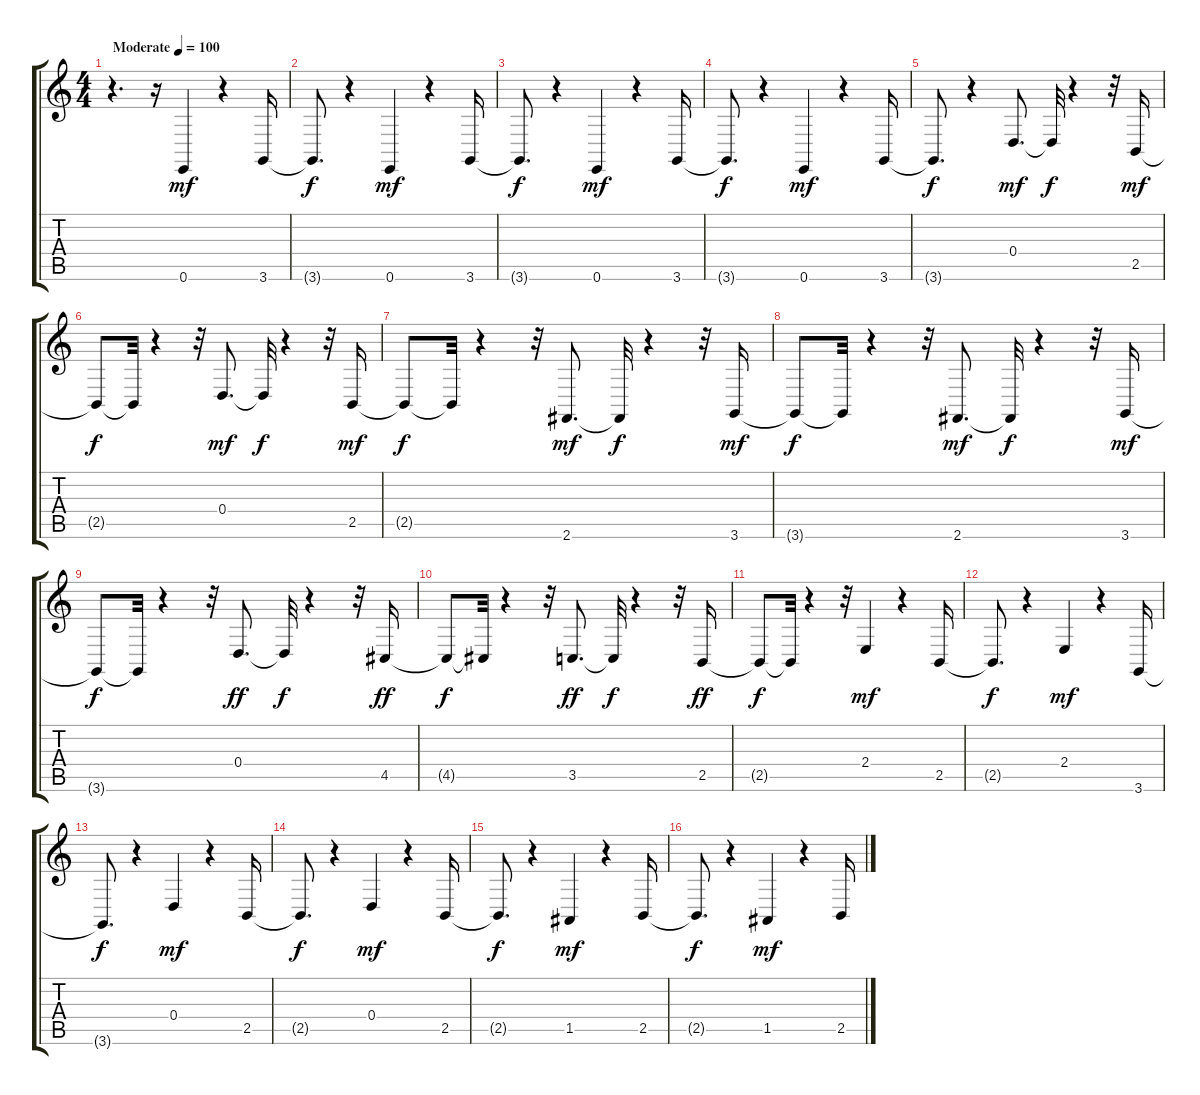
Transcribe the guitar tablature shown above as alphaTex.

\track "" {instrument trombone}
\staff {score tabs}
\tuning (E4 B3 G3 D3 A2 E2) {hide}
\ts (4 4)
\tempo (100 "Moderate")
\clef g2
\ks c
r.4{d dy mf instrument trombone} r.16 0.6.4 r.4 3.6.16 |
3.6{t}.8{d dy f} r.4 0.6.4{dy mf} r.4 3.6.16 |
3.6{t}.8{d dy f} r.4 0.6.4{dy mf} r.4 3.6.16 |
3.6{t}.8{d dy f} r.4 0.6.4{dy mf} r.4 3.6.16 |
3.6{t}.8{d dy f} r.4 0.4.8{d dy mf} 0.4{t}.32{dy f} r.4 r.32 2.5.16{dy mf} |
2.5{t}.8{dy f} 2.5{t}.32 r.4 r.32 0.4.8{d dy mf} 0.4{t}.32{dy f} r.4 r.32 2.5.16{dy mf} |
2.5{t}.8{dy f} 2.5{t}.32 r.4 r.32 2.6.8{d dy mf} 2.6{t}.32{dy f} r.4 r.32 3.6.16{dy mf} |
3.6{t}.8{dy f} 3.6{t}.32 r.4 r.32 2.6.8{d dy mf} 2.6{t}.32{dy f} r.4 r.32 3.6.16{dy mf} |
3.6{t}.8{dy f} 3.6{t}.32 r.4 r.32 0.4.8{d dy ff} 0.4{t}.32{dy f} r.4 r.32 4.5.16{dy ff} |
4.5{t}.8{dy f} 4.5{t}.32 r.4 r.32 3.5.8{d dy ff} 3.5{t}.32{dy f} r.4 r.32 2.5.16{dy ff} |
2.5{t}.8{dy f} 2.5{t}.32 r.4 r.32 2.4.4{dy mf} r.4 2.5.16 |
2.5{t}.8{d dy f} r.4 2.4.4{dy mf} r.4 3.6.16 |
3.6{t}.8{d dy f} r.4 0.4.4{dy mf} r.4 2.5.16 |
2.5{t}.8{d dy f} r.4 0.4.4{dy mf} r.4 2.5.16 |
2.5{t}.8{d dy f} r.4 1.5.4{dy mf} r.4 2.5.16 |
2.5{t}.8{d dy f} r.4 1.5.4{dy mf} r.4 2.5.16
